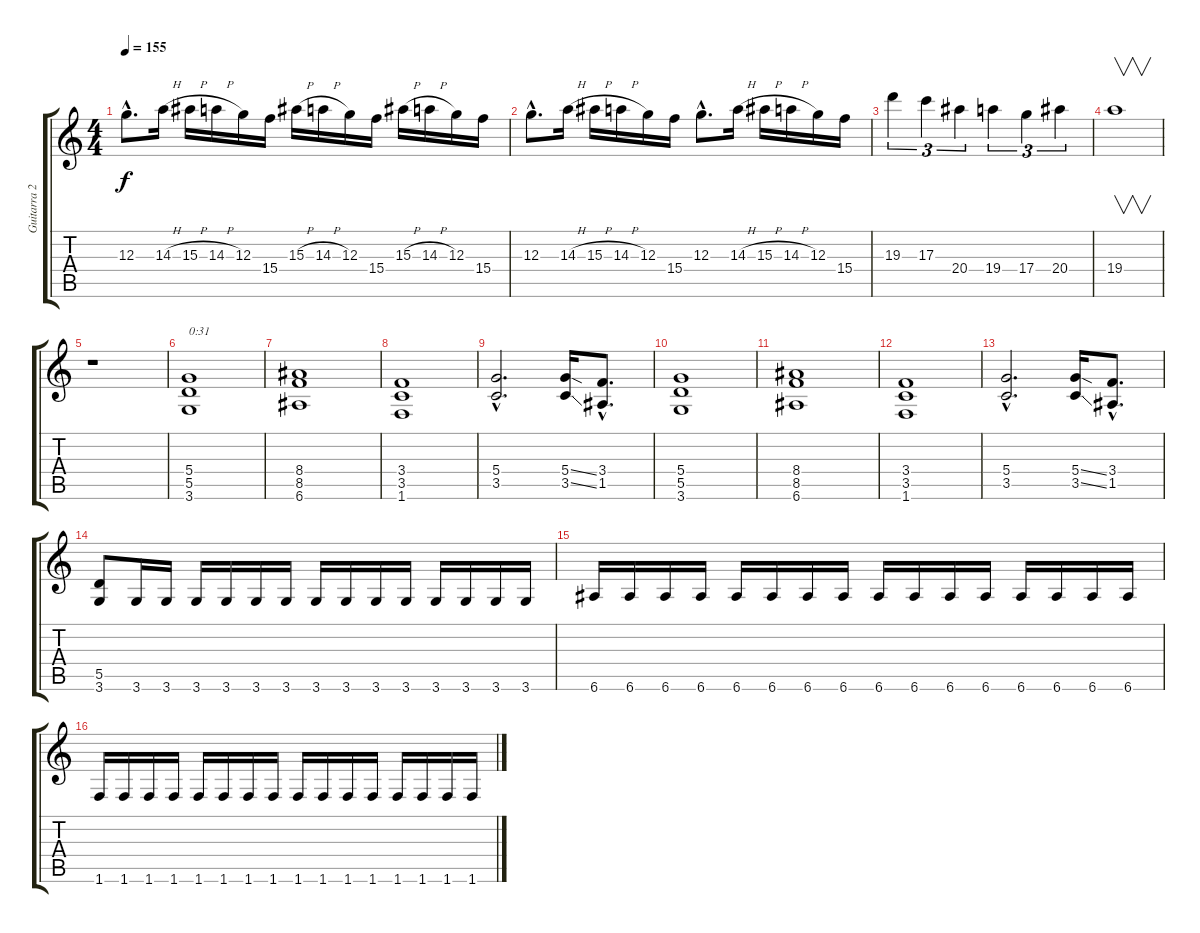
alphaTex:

\track ("Guitarra 2" "Guitarra 2") {instrument distortionguitar}
\staff {score tabs}
\tuning (E4 B3 G3 D3 A2 E2) {hide}
\ts (4 4)
\tempo 155
\clef g2
\ks c
12.3{hac}.8{d dy f} 14.3{h}.16 15.3{h}.16 14.3{h}.16 12.3.16 15.4.16 15.3{h}.16 14.3{h}.16 12.3.16 15.4.16 15.3{h}.16 14.3{h}.16 12.3.16 15.4.16 |
12.3{hac}.8{d} 14.3{h}.16 15.3{h}.16 14.3{h}.16 12.3.16 15.4.16 12.3{hac}.8{d} 14.3{h}.16 15.3{h}.16 14.3{h}.16 12.3.16 15.4.16 |
19.3.4{tu (3 2)} 17.3.4{tu (3 2)} 20.4.4{tu (3 2)} 19.4.4{tu (3 2)} 17.4.4{tu (3 2)} 20.4.4{tu (3 2)} |
19.4.1{v} |
r.1 |
(5.4 5.5 3.6).1{txt "0:31"} |
(8.4 8.5 6.6).1 |
(3.4 3.5 1.6).1 |
(5.4{hac} 3.5{hac}).2{d} (5.4{ss} 3.5{ss}).16 (3.4{hac} 1.5{hac}).8{d} |
(5.4 5.5 3.6).1 |
(8.4 8.5 6.6).1 |
(3.4 3.5 1.6).1 |
(5.4{hac} 3.5{hac}).2{d} (5.4{ss} 3.5{ss}).16 (3.4{hac} 1.5{hac}).8{d} |
(5.5 3.6).8 3.6.16 3.6.16 3.6.16 3.6.16 3.6.16 3.6.16 3.6.16 3.6.16 3.6.16 3.6.16 3.6.16 3.6.16 3.6.16 3.6.16 |
6.6.16 6.6.16 6.6.16 6.6.16 6.6.16 6.6.16 6.6.16 6.6.16 6.6.16 6.6.16 6.6.16 6.6.16 6.6.16 6.6.16 6.6.16 6.6.16 |
1.6.16 1.6.16 1.6.16 1.6.16 1.6.16 1.6.16 1.6.16 1.6.16 1.6.16 1.6.16 1.6.16 1.6.16 1.6.16 1.6.16 1.6.16 1.6.16
